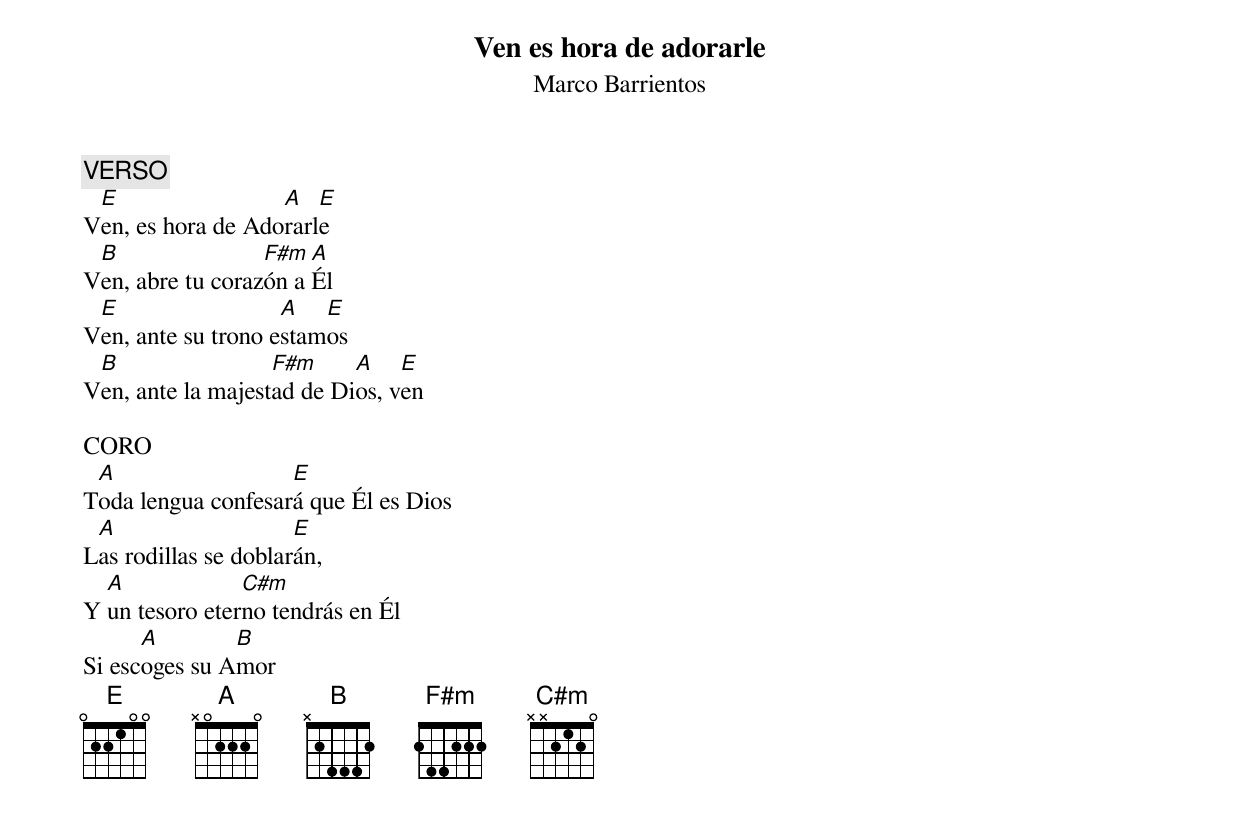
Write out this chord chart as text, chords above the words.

Ven es hora de adorarle
Marco Barrientos
VERSO
 E                 A   E
Ven, es hora de Adorarle
 B                F#m  A
Ven, abre tu corazón a Él
 E                  A   E
Ven, ante su trono estamos
 B                 F#m     A    E
Ven, ante la majestad de Dios, ven

CORO
 A                  E
Toda lengua confesará que Él es Dios
 A                    E
Las rodillas se doblarán,
  A             C#m
Y un tesoro eterno tendrás en Él
      A        B
Si escoges su Amor
